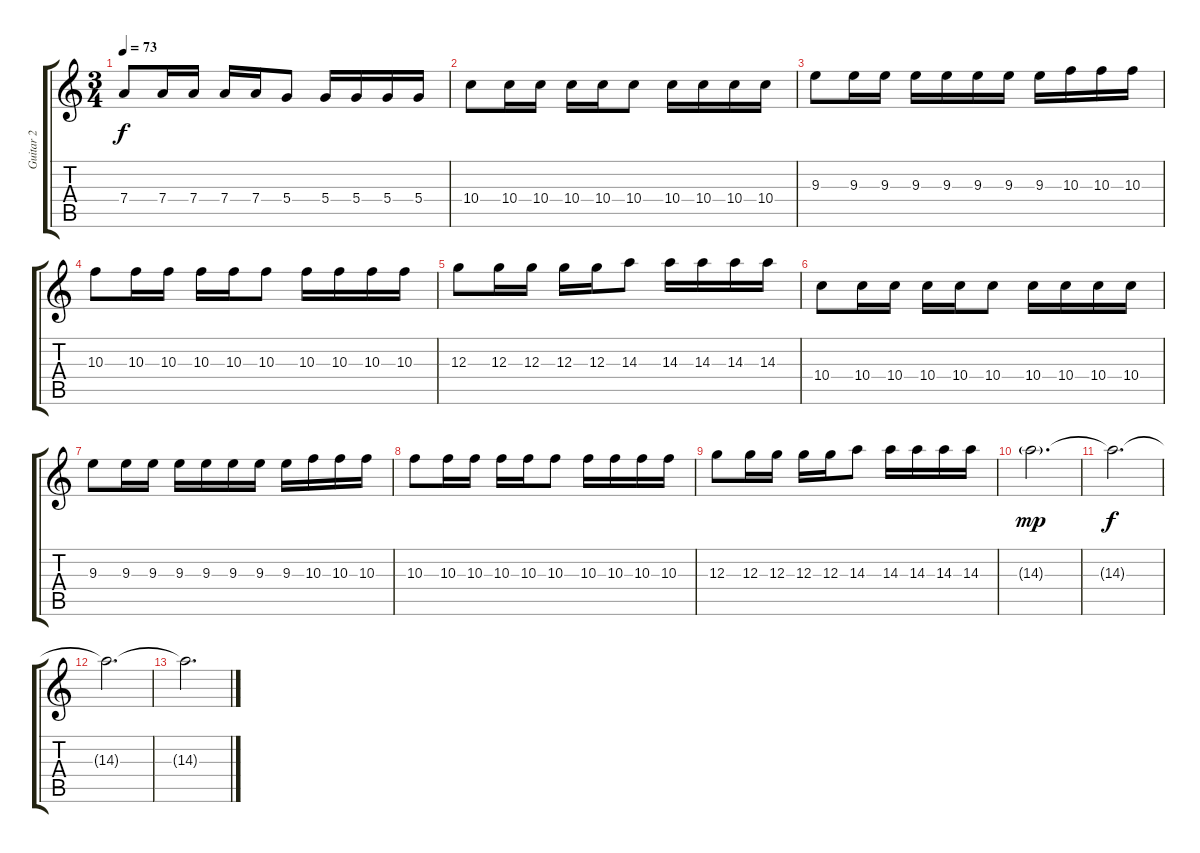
\track ("Guitar 2" "Guitar 2") {instrument overdrivenguitar}
\staff {score tabs}
\tuning (E4 B3 G3 D3 A2 D2) {hide}
\ts (3 4)
\tempo 73
\clef g2
\ks c
7.4.8{dy f} 7.4.16 7.4.16 7.4.16 7.4.16 5.4.8 5.4.16 5.4.16 5.4.16 5.4.16 |
10.4.8 10.4.16 10.4.16 10.4.16 10.4.16 10.4.8 10.4.16 10.4.16 10.4.16 10.4.16 |
9.3.8 9.3.16 9.3.16 9.3.16 9.3.16 9.3.16 9.3.16 9.3.16 10.3.16 10.3.16 10.3.16 |
10.3.8 10.3.16 10.3.16 10.3.16 10.3.16 10.3.8 10.3.16 10.3.16 10.3.16 10.3.16 |
12.3.8 12.3.16 12.3.16 12.3.16 12.3.16 14.3.8 14.3.16 14.3.16 14.3.16 14.3.16 |
10.4.8 10.4.16 10.4.16 10.4.16 10.4.16 10.4.8 10.4.16 10.4.16 10.4.16 10.4.16 |
9.3.8 9.3.16 9.3.16 9.3.16 9.3.16 9.3.16 9.3.16 9.3.16 10.3.16 10.3.16 10.3.16 |
10.3.8 10.3.16 10.3.16 10.3.16 10.3.16 10.3.8 10.3.16 10.3.16 10.3.16 10.3.16 |
12.3.8 12.3.16 12.3.16 12.3.16 12.3.16 14.3.8 14.3.16 14.3.16 14.3.16 14.3.16 |
14.3{g}.2{d dy mp} |
14.3{t}.2{d dy f} |
14.3{t}.2{d volume 0} |
14.3{t}.2{d}
